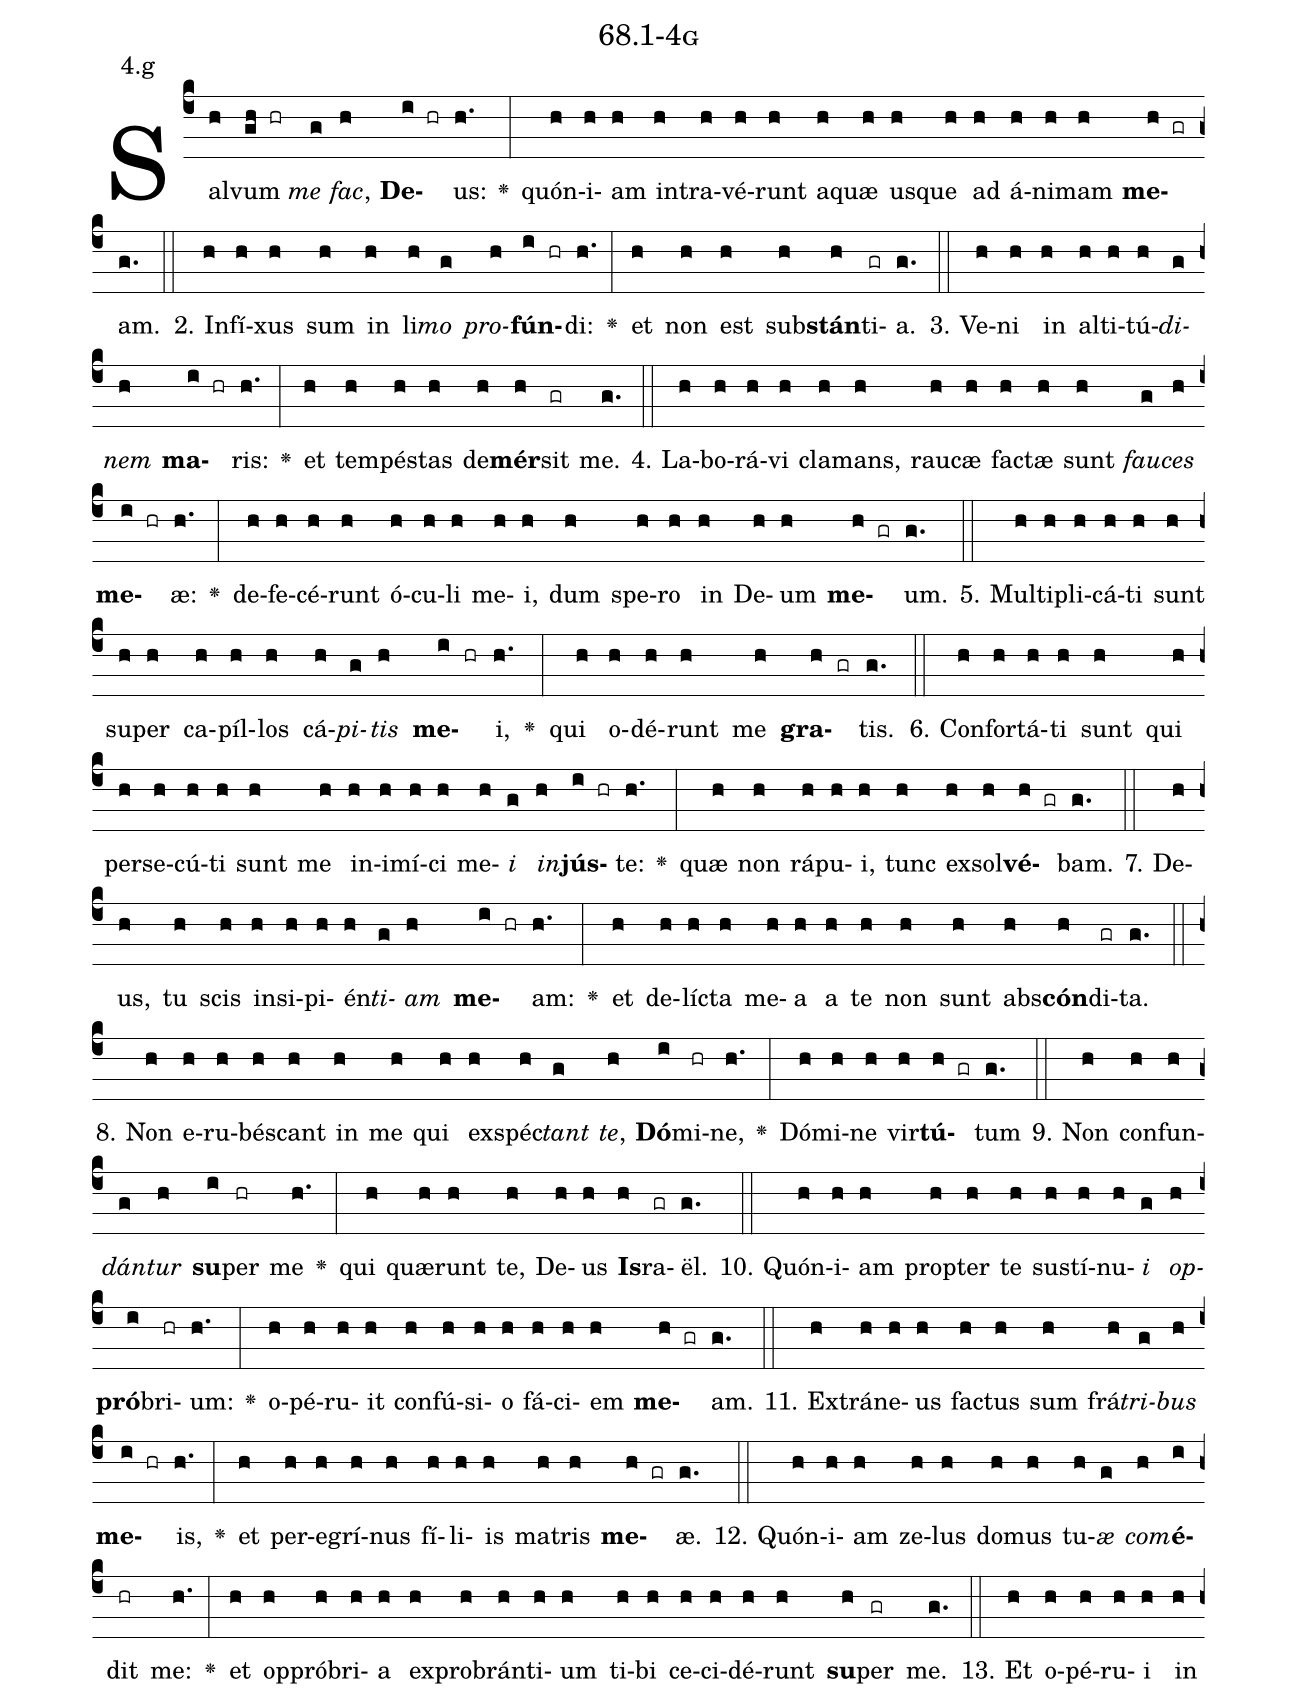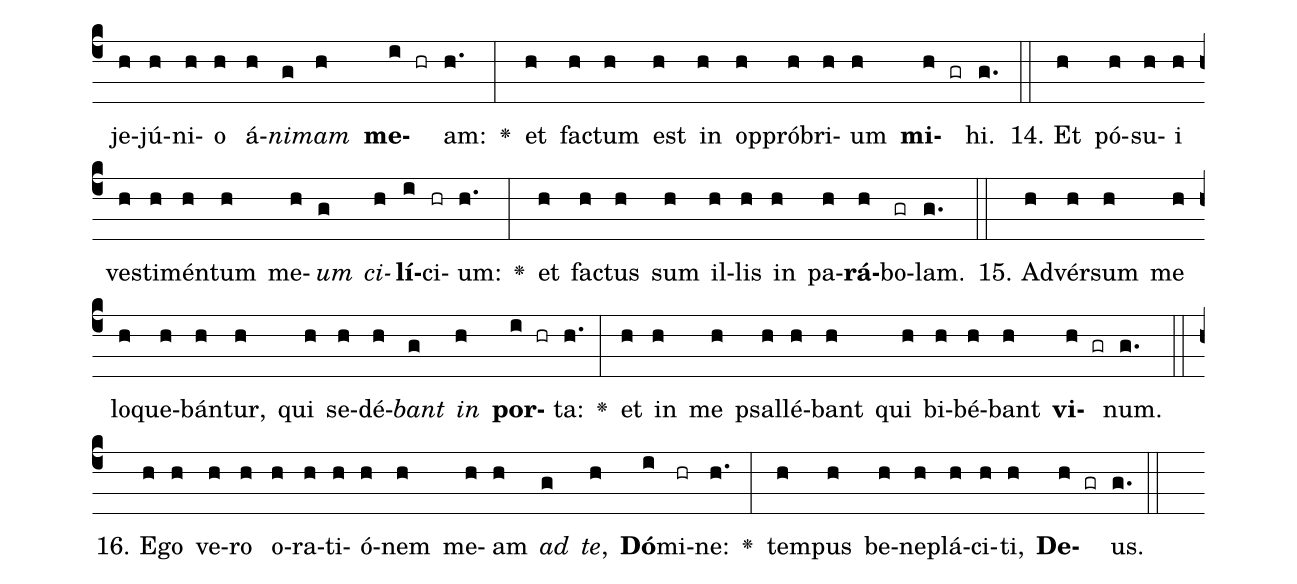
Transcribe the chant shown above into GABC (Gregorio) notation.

name: 68.1-4g;
annotation: 4.g;
%%
(c4)Sal(h)vum(gh hr) <i>me</i>(g) <i>fac</i>,(h) <b>De</b>(i hr)us:(h.) <v>\greheightstar</v>(:) quón(h)i(h)am(h) in(h)tra(h)vé(h)runt(h) a(h)quæ(h) us(h)que(h) ad(h) á(h)ni(h)mam(h) <b>me</b>(h gr)am.(g.) (::)
2. In(h)fí(h)xus(h) sum(h) in(h) li(h)<i>mo</i>(g) <i>pro</i>(h)<b>fún</b>(i hr)di:(h.) <v>\greheightstar</v>(:) et(h) non(h) est(h) sub(h)<b>stán</b>(h)ti(gr)a.(g.) (::)
3. Ve(h)ni(h) in(h) al(h)ti(h)tú(h)<i>di</i>(g)<i>nem</i>(h) <b>ma</b>(i hr)ris:(h.) <v>\greheightstar</v>(:) et(h) tem(h)pés(h)tas(h) de(h)<b>mér</b>(h)sit(gr) me.(g.) (::)
4. La(h)bo(h)rá(h)vi(h) cla(h)mans,(h) rau(h)cæ(h) fac(h)tæ(h) sunt(h) <i>fau</i>(g)<i>ces</i>(h) <b>me</b>(i hr)æ:(h.) <v>\greheightstar</v>(:) de(h)fe(h)cé(h)runt(h) ó(h)cu(h)li(h) me(h)i,(h) dum(h) spe(h)ro(h) in(h) De(h)um(h) <b>me</b>(h gr)um.(g.) (::)
5. Mul(h)ti(h)pli(h)cá(h)ti(h) sunt(h) su(h)per(h) ca(h)píl(h)los(h) cá(h)<i>pi</i>(g)<i>tis</i>(h) <b>me</b>(i hr)i,(h.) <v>\greheightstar</v>(:) qui(h) o(h)dé(h)runt(h) me(h) <b>gra</b>(h gr)tis.(g.) (::)
6. Con(h)for(h)tá(h)ti(h) sunt(h) qui(h) per(h)se(h)cú(h)ti(h) sunt(h) me(h) in(h)i(h)mí(h)ci(h) me(h)<i>i</i>(g) <i>in</i>(h)<b>jús</b>(i hr)te:(h.) <v>\greheightstar</v>(:) quæ(h) non(h) rá(h)pu(h)i,(h) tunc(h) ex(h)sol(h)<b>vé</b>(h gr)bam.(g.) (::)
7. De(h)us,(h) tu(h) scis(h) in(h)si(h)pi(h)én(h)<i>ti</i>(g)<i>am</i>(h) <b>me</b>(i hr)am:(h.) <v>\greheightstar</v>(:) et(h) de(h)líc(h)ta(h) me(h)a(h) a(h) te(h) non(h) sunt(h) abs(h)<b>cón</b>(h)di(gr)ta.(g.) (::)
8. Non(h) e(h)ru(h)bés(h)cant(h) in(h) me(h) qui(h) ex(h)spéc(h)<i>tant</i>(g) <i>te</i>,(h) <b>Dó</b>(i)mi(hr)ne,(h.) <v>\greheightstar</v>(:) Dó(h)mi(h)ne(h) vir(h)<b>tú</b>(h gr)tum(g.) (::)
9. Non(h) con(h)fun(h)<i>dán</i>(g)<i>tur</i>(h) <b>su</b>(i)per(hr) me(h.) <v>\greheightstar</v>(:) qui(h) quæ(h)runt(h) te,(h) De(h)us(h) <b>Is</b>(h)ra(gr)ël.(g.) (::)
10. Quón(h)i(h)am(h) prop(h)ter(h) te(h) sus(h)tí(h)nu(h)<i>i</i>(g) <i>op</i>(h)<b>pró</b>(i)bri(hr)um:(h.) <v>\greheightstar</v>(:) o(h)pé(h)ru(h)it(h) con(h)fú(h)si(h)o(h) fá(h)ci(h)em(h) <b>me</b>(h gr)am.(g.) (::)
11. Ex(h)trá(h)ne(h)us(h) fac(h)tus(h) sum(h) frá(h)<i>tri</i>(g)<i>bus</i>(h) <b>me</b>(i hr)is,(h.) <v>\greheightstar</v>(:) et(h) per(h)e(h)grí(h)nus(h) fí(h)li(h)is(h) ma(h)tris(h) <b>me</b>(h gr)æ.(g.) (::)
12. Quón(h)i(h)am(h) ze(h)lus(h) do(h)mus(h) tu(h)<i>æ</i>(g) <i>com</i>(h)<b>é</b>(i)dit(hr) me:(h.) <v>\greheightstar</v>(:) et(h) op(h)pró(h)bri(h)a(h) ex(h)pro(h)brán(h)ti(h)um(h) ti(h)bi(h) ce(h)ci(h)dé(h)runt(h) <b>su</b>(h)per(gr) me.(g.) (::)
13. Et(h) o(h)pé(h)ru(h)i(h) in(h) je(h)jú(h)ni(h)o(h) á(h)<i>ni</i>(g)<i>mam</i>(h) <b>me</b>(i hr)am:(h.) <v>\greheightstar</v>(:) et(h) fac(h)tum(h) est(h) in(h) op(h)pró(h)bri(h)um(h) <b>mi</b>(h gr)hi.(g.) (::)
14. Et(h) pó(h)su(h)i(h) ves(h)ti(h)mén(h)tum(h) me(h)<i>um</i>(g) <i>ci</i>(h)<b>lí</b>(i)ci(hr)um:(h.) <v>\greheightstar</v>(:) et(h) fac(h)tus(h) sum(h) il(h)lis(h) in(h) pa(h)<b>rá</b>(h)bo(gr)lam.(g.) (::)
15. Ad(h)vér(h)sum(h) me(h) lo(h)que(h)bán(h)tur,(h) qui(h) se(h)dé(h)<i>bant</i>(g) <i>in</i>(h) <b>por</b>(i hr)ta:(h.) <v>\greheightstar</v>(:) et(h) in(h) me(h) psal(h)lé(h)bant(h) qui(h) bi(h)bé(h)bant(h) <b>vi</b>(h gr)num.(g.) (::)
16. E(h)go(h) ve(h)ro(h) o(h)ra(h)ti(h)ó(h)nem(h) me(h)am(h) <i>ad</i>(g) <i>te</i>,(h) <b>Dó</b>(i)mi(hr)ne:(h.) <v>\greheightstar</v>(:) tem(h)pus(h) be(h)ne(h)plá(h)ci(h)ti,(h) <b>De</b>(h gr)us.(g.) (::)
